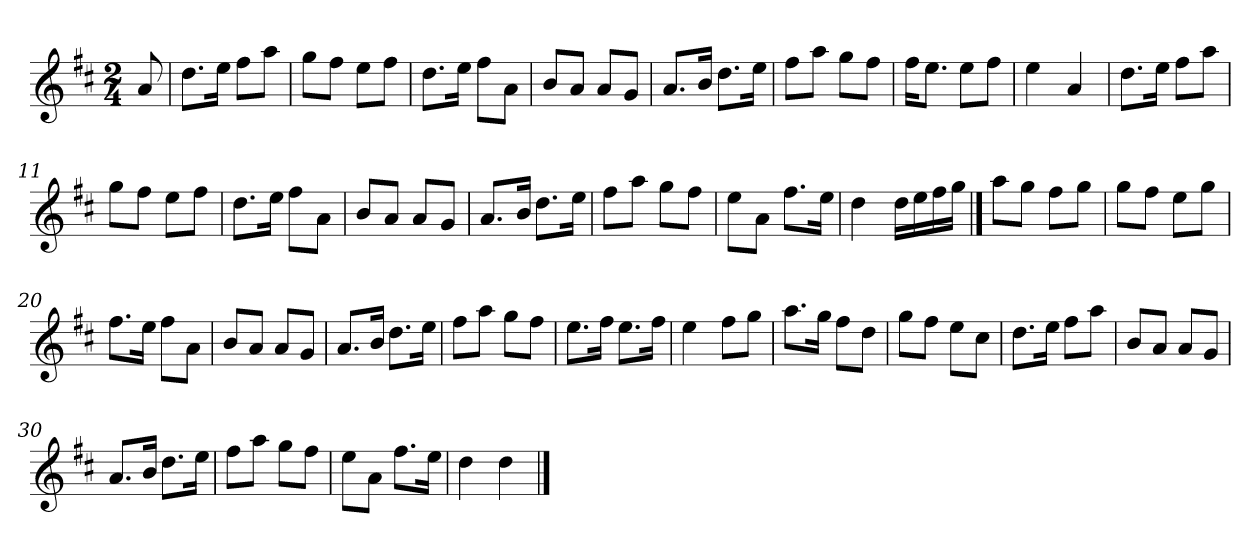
**kern
*part1
*staff1
*clefG2
*k[f#c#]
*D:
*M2/4
=1
8a/
=2
8.dd\L
16ee\Jk
8ff#\L
8aa\J
=3
8gg\L
8ff#\J
8ee\L
8ff#\J
=4
8.dd\L
16ee\Jk
8ff#\L
8a\J
=5
8b/L
8a/J
8a/L
8g/J
=6
8.a/L
16b/Jk
8.dd\L
16ee\Jk
=7
8ff#\L
8aa\J
8gg\L
8ff#\J
=8
16ff#\KL
8.ee\J
8ee\L
8ff#\J
=9
4ee\
4a/
=10
8.dd\L
16ee\Jk
8ff#\L
8aa\J
!!LO:LB:g=z
=11
8gg\L
8ff#\J
8ee\L
8ff#\J
=12
8.dd\L
16ee\Jk
8ff#\L
8a\J
=13
8b/L
8a/J
8a/L
8g/J
=14
8.a/L
16b/Jk
8.dd\L
16ee\Jk
=15
8ff#\L
8aa\J
8gg\L
8ff#\J
=16
8ee\L
8a\J
8.ff#\L
16ee\Jk
=17
4dd\
16dd\LL
16ee\
16ff#\
16gg\JJ
==18
8aa\L
8gg\J
8ff#\L
8gg\J
=19
8gg\L
8ff#\J
8ee\L
8gg\J
!!LO:LB:g=z
=20
8.ff#\L
16ee\Jk
8ff#\L
8a\J
=21
8b/L
8a/J
8a/L
8g/J
=22
8.a/L
16b/Jk
8.dd\L
16ee\Jk
=23
8ff#\L
8aa\J
8gg\L
8ff#\J
=24
8.ee\L
16ff#\Jk
8.ee\L
16ff#\Jk
=25
4ee\
8ff#\L
8gg\J
=26
8.aa\L
16gg\Jk
8ff#\L
8dd\J
=27
8gg\L
8ff#\J
8ee\L
8cc#\J
=28
8.dd\L
16ee\Jk
8ff#\L
8aa\J
=29
8b/L
8a/J
8a/L
8g/J
!!LO:LB:g=z
=30
8.a/L
16b/Jk
8.dd\L
16ee\Jk
=31
8ff#\L
8aa\J
8gg\L
8ff#\J
=32
8ee\L
8a\J
8.ff#\L
16ee\Jk
=33
4dd\
4dd\
==
*-
